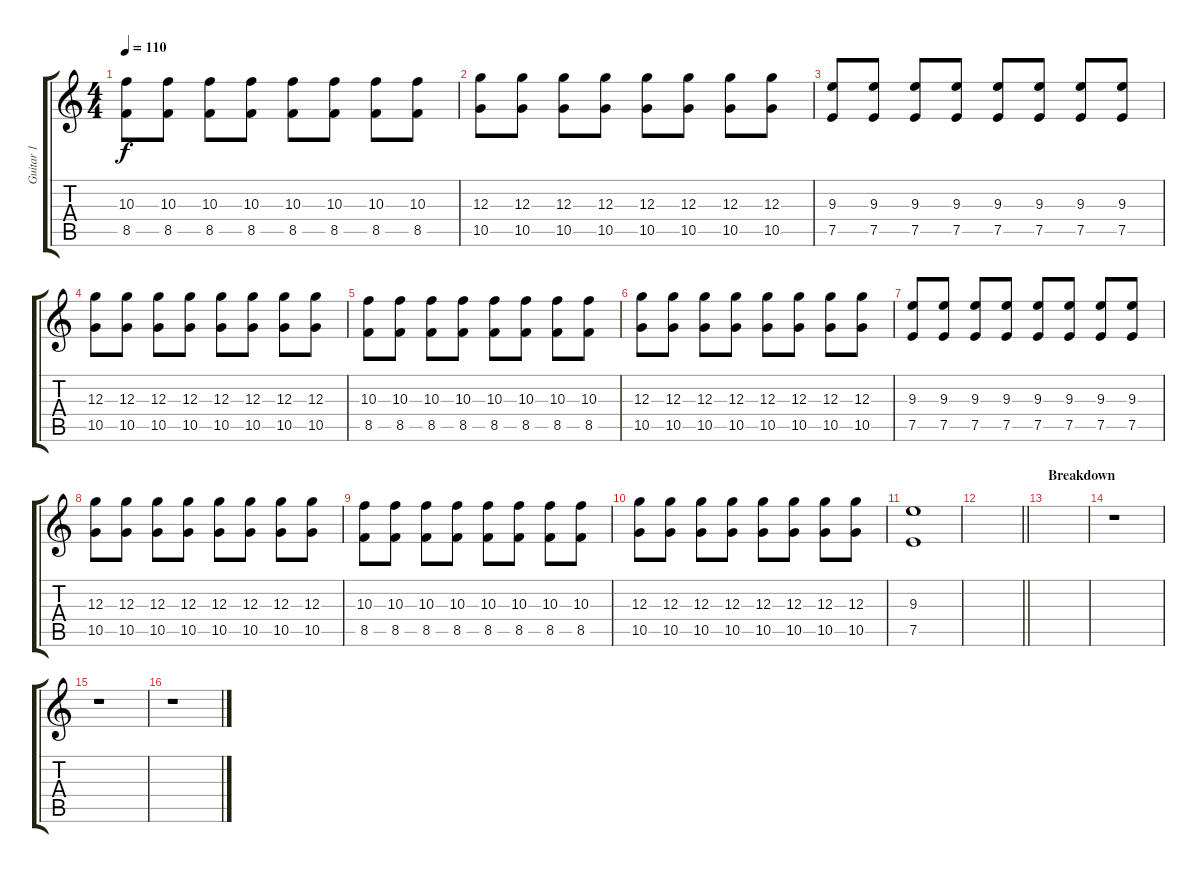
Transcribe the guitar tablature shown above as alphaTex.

\track ("Guitar 1" "Guitar 1") {instrument acousticguitarsteel}
\staff {score tabs}
\tuning (E4 B3 G3 D3 A2 D2) {hide}
\ts (4 4)
\tempo 110
\clef g2
\ks c
(10.3 8.5).8{dy f} (10.3 8.5).8 (10.3 8.5).8 (10.3 8.5).8 (10.3 8.5).8 (10.3 8.5).8 (10.3 8.5).8 (10.3 8.5).8 |
(12.3 10.5).8 (12.3 10.5).8 (12.3 10.5).8 (12.3 10.5).8 (12.3 10.5).8 (12.3 10.5).8 (12.3 10.5).8 (12.3 10.5).8 |
(9.3 7.5).8 (9.3 7.5).8 (9.3 7.5).8 (9.3 7.5).8 (9.3 7.5).8 (9.3 7.5).8 (9.3 7.5).8 (9.3 7.5).8 |
(12.3 10.5).8 (12.3 10.5).8 (12.3 10.5).8 (12.3 10.5).8 (12.3 10.5).8 (12.3 10.5).8 (12.3 10.5).8 (12.3 10.5).8 |
(10.3 8.5).8 (10.3 8.5).8 (10.3 8.5).8 (10.3 8.5).8 (10.3 8.5).8 (10.3 8.5).8 (10.3 8.5).8 (10.3 8.5).8 |
(12.3 10.5).8 (12.3 10.5).8 (12.3 10.5).8 (12.3 10.5).8 (12.3 10.5).8 (12.3 10.5).8 (12.3 10.5).8 (12.3 10.5).8 |
(9.3 7.5).8 (9.3 7.5).8 (9.3 7.5).8 (9.3 7.5).8 (9.3 7.5).8 (9.3 7.5).8 (9.3 7.5).8 (9.3 7.5).8 |
(12.3 10.5).8 (12.3 10.5).8 (12.3 10.5).8 (12.3 10.5).8 (12.3 10.5).8 (12.3 10.5).8 (12.3 10.5).8 (12.3 10.5).8 |
(10.3 8.5).8 (10.3 8.5).8 (10.3 8.5).8 (10.3 8.5).8 (10.3 8.5).8 (10.3 8.5).8 (10.3 8.5).8 (10.3 8.5).8 |
(12.3 10.5).8 (12.3 10.5).8 (12.3 10.5).8 (12.3 10.5).8 (12.3 10.5).8 (12.3 10.5).8 (12.3 10.5).8 (12.3 10.5).8 |
(9.3 7.5).1 |
\barLineRight lightlight
|
\section ("" "Breakdown")
|
r.1 |
r.1 |
r.1
